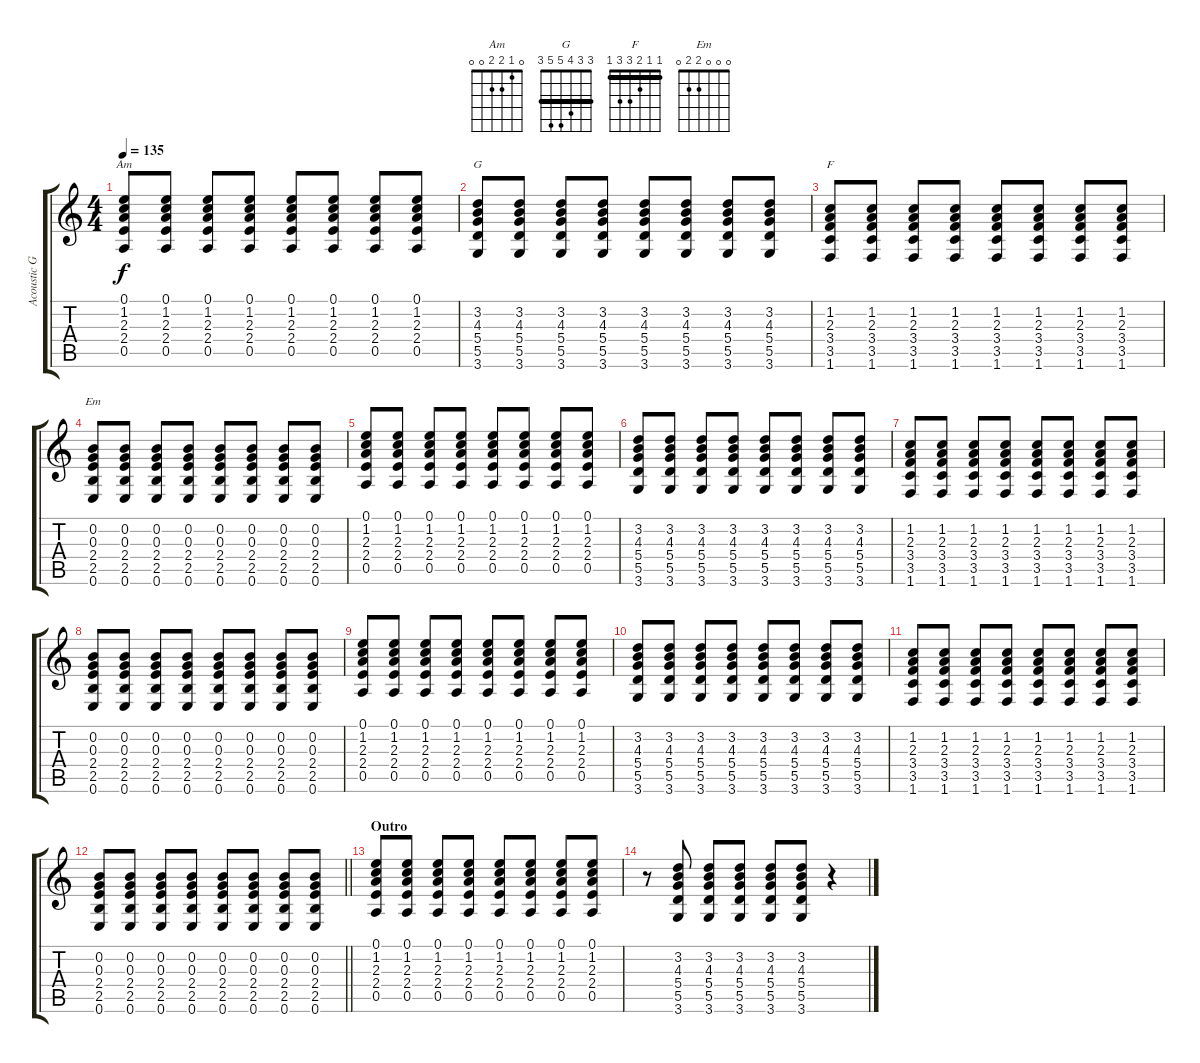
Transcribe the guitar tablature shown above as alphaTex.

\track ("Acoustic Guitar" "Acoustic G") {instrument acousticguitarsteel}
\staff {score tabs}
\tuning (E4 B3 G3 D3 A2 E2) {hide}
\chord ("Am" 0 1 2 2 0 0)
\chord ("G" 3 3 4 5 5 3) {barre 3}
\chord ("F" 1 1 2 3 3 1) {barre 1}
\chord ("Em" 0 0 0 2 2 0)
\ts (4 4)
\tempo 135
\clef g2
\ks c
(0.1 1.2 2.3 2.4 0.5).8{ch "Am" dy f} (0.1 1.2 2.3 2.4 0.5).8 (0.1 1.2 2.3 2.4 0.5).8 (0.1 1.2 2.3 2.4 0.5).8 (0.1 1.2 2.3 2.4 0.5).8 (0.1 1.2 2.3 2.4 0.5).8 (0.1 1.2 2.3 2.4 0.5).8 (0.1 1.2 2.3 2.4 0.5).8 |
(3.2 4.3 5.4 5.5 3.6).8{ch "G"} (3.2 4.3 5.4 5.5 3.6).8 (3.2 4.3 5.4 5.5 3.6).8 (3.2 4.3 5.4 5.5 3.6).8 (3.2 4.3 5.4 5.5 3.6).8 (3.2 4.3 5.4 5.5 3.6).8 (3.2 4.3 5.4 5.5 3.6).8 (3.2 4.3 5.4 5.5 3.6).8 |
(1.2 2.3 3.4 3.5 1.6).8{ch "F"} (1.2 2.3 3.4 3.5 1.6).8 (1.2 2.3 3.4 3.5 1.6).8 (1.2 2.3 3.4 3.5 1.6).8 (1.2 2.3 3.4 3.5 1.6).8 (1.2 2.3 3.4 3.5 1.6).8 (1.2 2.3 3.4 3.5 1.6).8 (1.2 2.3 3.4 3.5 1.6).8 |
(0.2 0.3 2.4 2.5 0.6).8{ch "Em"} (0.2 0.3 2.4 2.5 0.6).8 (0.2 0.3 2.4 2.5 0.6).8 (0.2 0.3 2.4 2.5 0.6).8 (0.2 0.3 2.4 2.5 0.6).8 (0.2 0.3 2.4 2.5 0.6).8 (0.2 0.3 2.4 2.5 0.6).8 (0.2 0.3 2.4 2.5 0.6).8 |
(0.1 1.2 2.3 2.4 0.5).8 (0.1 1.2 2.3 2.4 0.5).8 (0.1 1.2 2.3 2.4 0.5).8 (0.1 1.2 2.3 2.4 0.5).8 (0.1 1.2 2.3 2.4 0.5).8 (0.1 1.2 2.3 2.4 0.5).8 (0.1 1.2 2.3 2.4 0.5).8 (0.1 1.2 2.3 2.4 0.5).8 |
(3.2 4.3 5.4 5.5 3.6).8 (3.2 4.3 5.4 5.5 3.6).8 (3.2 4.3 5.4 5.5 3.6).8 (3.2 4.3 5.4 5.5 3.6).8 (3.2 4.3 5.4 5.5 3.6).8 (3.2 4.3 5.4 5.5 3.6).8 (3.2 4.3 5.4 5.5 3.6).8 (3.2 4.3 5.4 5.5 3.6).8 |
(1.2 2.3 3.4 3.5 1.6).8 (1.2 2.3 3.4 3.5 1.6).8 (1.2 2.3 3.4 3.5 1.6).8 (1.2 2.3 3.4 3.5 1.6).8 (1.2 2.3 3.4 3.5 1.6).8 (1.2 2.3 3.4 3.5 1.6).8 (1.2 2.3 3.4 3.5 1.6).8 (1.2 2.3 3.4 3.5 1.6).8 |
(0.2 0.3 2.4 2.5 0.6).8 (0.2 0.3 2.4 2.5 0.6).8 (0.2 0.3 2.4 2.5 0.6).8 (0.2 0.3 2.4 2.5 0.6).8 (0.2 0.3 2.4 2.5 0.6).8 (0.2 0.3 2.4 2.5 0.6).8 (0.2 0.3 2.4 2.5 0.6).8 (0.2 0.3 2.4 2.5 0.6).8 |
(0.1 1.2 2.3 2.4 0.5).8 (0.1 1.2 2.3 2.4 0.5).8 (0.1 1.2 2.3 2.4 0.5).8 (0.1 1.2 2.3 2.4 0.5).8 (0.1 1.2 2.3 2.4 0.5).8 (0.1 1.2 2.3 2.4 0.5).8 (0.1 1.2 2.3 2.4 0.5).8 (0.1 1.2 2.3 2.4 0.5).8 |
(3.2 4.3 5.4 5.5 3.6).8 (3.2 4.3 5.4 5.5 3.6).8 (3.2 4.3 5.4 5.5 3.6).8 (3.2 4.3 5.4 5.5 3.6).8 (3.2 4.3 5.4 5.5 3.6).8 (3.2 4.3 5.4 5.5 3.6).8 (3.2 4.3 5.4 5.5 3.6).8 (3.2 4.3 5.4 5.5 3.6).8 |
(1.2 2.3 3.4 3.5 1.6).8 (1.2 2.3 3.4 3.5 1.6).8 (1.2 2.3 3.4 3.5 1.6).8 (1.2 2.3 3.4 3.5 1.6).8 (1.2 2.3 3.4 3.5 1.6).8 (1.2 2.3 3.4 3.5 1.6).8 (1.2 2.3 3.4 3.5 1.6).8 (1.2 2.3 3.4 3.5 1.6).8 |
\barLineRight lightlight
(0.2 0.3 2.4 2.5 0.6).8 (0.2 0.3 2.4 2.5 0.6).8 (0.2 0.3 2.4 2.5 0.6).8 (0.2 0.3 2.4 2.5 0.6).8 (0.2 0.3 2.4 2.5 0.6).8 (0.2 0.3 2.4 2.5 0.6).8 (0.2 0.3 2.4 2.5 0.6).8 (0.2 0.3 2.4 2.5 0.6).8 |
\section ("" "Outro")
(0.1 1.2 2.3 2.4 0.5).8 (0.1 1.2 2.3 2.4 0.5).8 (0.1 1.2 2.3 2.4 0.5).8 (0.1 1.2 2.3 2.4 0.5).8 (0.1 1.2 2.3 2.4 0.5).8 (0.1 1.2 2.3 2.4 0.5).8 (0.1 1.2 2.3 2.4 0.5).8 (0.1 1.2 2.3 2.4 0.5).8 |
r.8 (3.2 4.3 5.4 5.5 3.6).8 (3.2 4.3 5.4 5.5 3.6).8 (3.2 4.3 5.4 5.5 3.6).8 (3.2 4.3 5.4 5.5 3.6).8 (3.2 4.3 5.4 5.5 3.6).8 r.4
